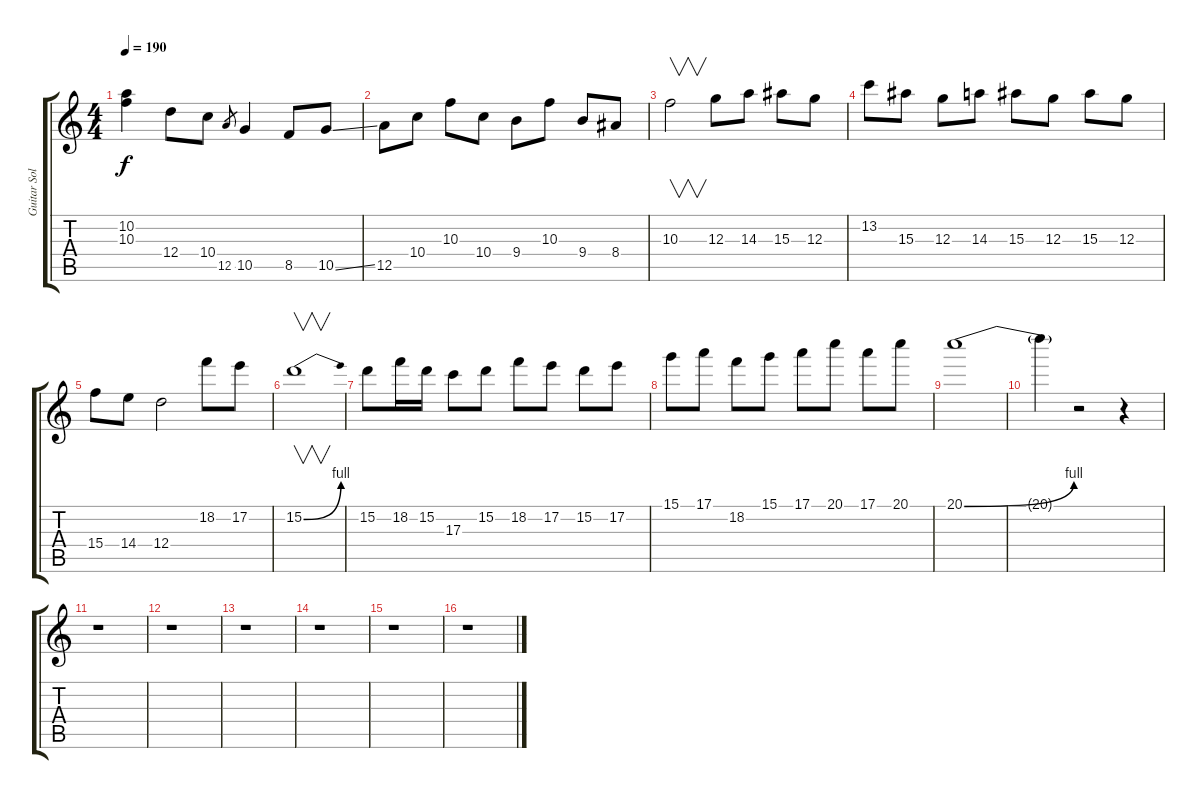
\track ("Guitar Solo 2" "Guitar Sol") {instrument distortionguitar}
\staff {score tabs}
\tuning (E4 B3 G3 D3 A2 D2) {hide}
\ts (4 4)
\tempo 190
\clef g2
\ks c
(10.2 10.3).4{dy f} 12.4.8 10.4.8 12.5.8{gr} 10.5.4 8.5.8 10.5{ss}.8 |
12.5.8 10.4.8 10.3.8 10.4.8 9.4.8 10.3.8 9.4.8 8.4.8 |
10.3.2{v} 12.3.8 14.3.8 15.3.8 12.3.8 |
13.2.8 15.3.8 12.3.8 14.3.8 15.3.8 12.3.8 15.3.8 12.3.8 |
15.4.8 14.4.8 12.4.2 18.2.8 17.2.8 |
15.2{be (bend 0 0 60 4)}.1{v} |
15.2.8 18.2.16 15.2.16 17.3.8 15.2.8 18.2.8 17.2.8 15.2.8 17.2.8 |
15.1.8 17.1.8 18.2.8 15.1.8 17.1.8 20.1.8 17.1.8 20.1.8 |
20.1{be (bend 0 0 60 4)}.1 |
20.1{t}.4 r.2 r.4 |
r.1 |
r.1 |
r.1 |
r.1 |
r.1 |
r.1
